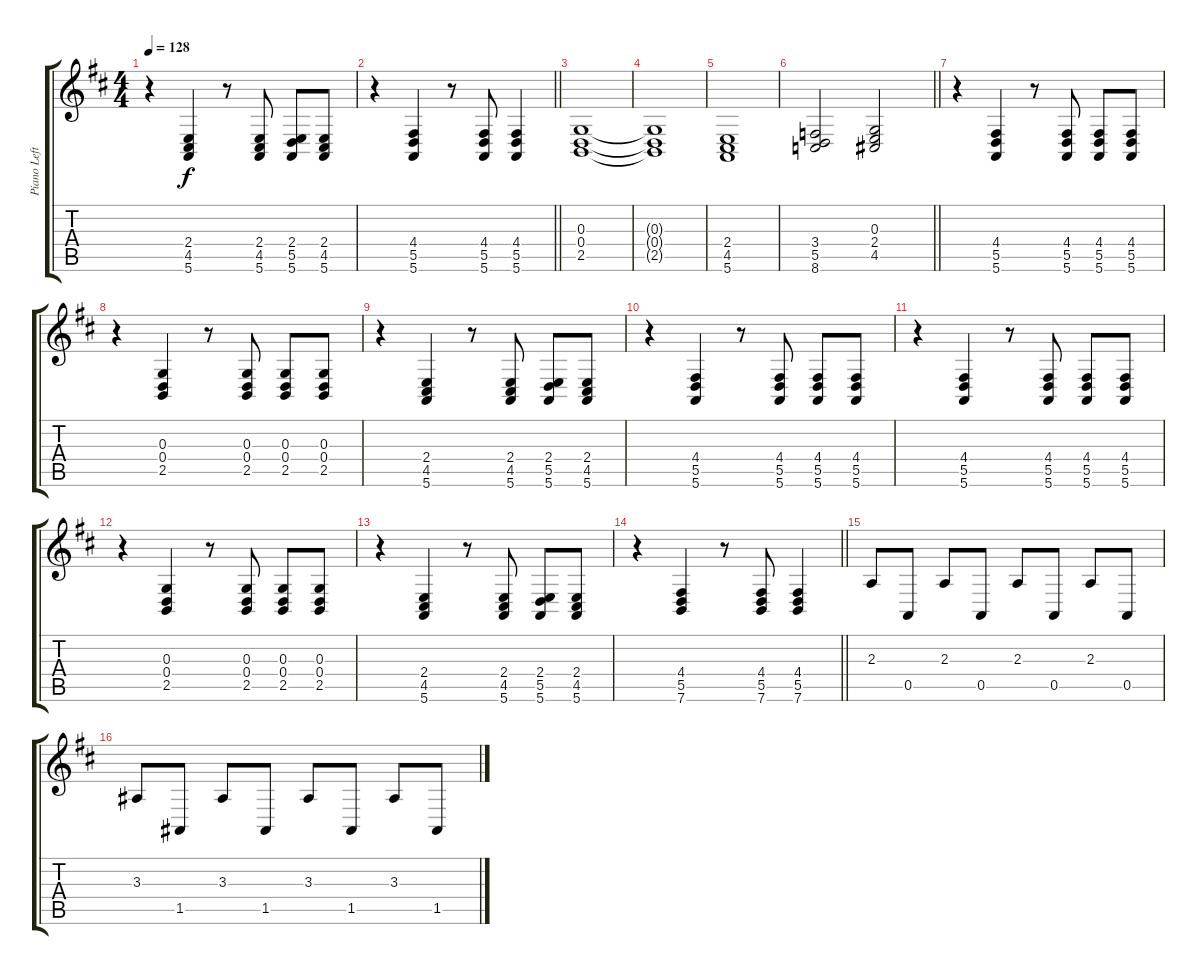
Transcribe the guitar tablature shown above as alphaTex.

\track ("Piano Left Hand" "Piano Left") {instrument acousticgrandpiano}
\staff {score tabs}
\tuning (E4 B3 G3 D3 A2 E2) {hide}
\ts (4 4)
\tempo 128
\clef g2
\ks d
r.4{dy f} (2.4 4.5 5.6).4 r.8 (2.4 4.5 5.6).8 (2.4 5.5 5.6).8 (2.4 4.5 5.6).8 |
\barLineRight lightlight
r.4 (4.4 5.5 5.6).4 r.8 (4.4 5.5 5.6).8 (4.4 5.5 5.6).4 |
(0.3 0.4 2.5).1 |
(0.3{t} 0.4{t} 2.5{t}).1 |
(2.4 4.5 5.6).1 |
\barLineRight lightlight
(3.4 5.5 8.6).2 (0.3 2.4 4.5).2 |
r.4 (4.4 5.5 5.6).4 r.8 (4.4 5.5 5.6).8 (4.4 5.5 5.6).8 (4.4 5.5 5.6).8 |
r.4 (0.3 0.4 2.5).4 r.8 (0.3 0.4 2.5).8 (0.3 0.4 2.5).8 (0.3 0.4 2.5).8 |
r.4 (2.4 4.5 5.6).4 r.8 (2.4 4.5 5.6).8 (2.4 5.5 5.6).8 (2.4 4.5 5.6).8 |
r.4 (4.4 5.5 5.6).4 r.8 (4.4 5.5 5.6).8 (4.4 5.5 5.6).8 (4.4 5.5 5.6).8 |
r.4 (4.4 5.5 5.6).4 r.8 (4.4 5.5 5.6).8 (4.4 5.5 5.6).8 (4.4 5.5 5.6).8 |
r.4 (0.3 0.4 2.5).4 r.8 (0.3 0.4 2.5).8 (0.3 0.4 2.5).8 (0.3 0.4 2.5).8 |
r.4 (2.4 4.5 5.6).4 r.8 (2.4 4.5 5.6).8 (2.4 5.5 5.6).8 (2.4 4.5 5.6).8 |
\barLineRight lightlight
r.4 (4.4 5.5 7.6).4 r.8 (4.4 5.5 7.6).8 (4.4 5.5 7.6).4 |
2.3.8 0.5.8 2.3.8 0.5.8 2.3.8 0.5.8 2.3.8 0.5.8 |
3.3.8 1.5.8 3.3.8 1.5.8 3.3.8 1.5.8 3.3.8 1.5.8
